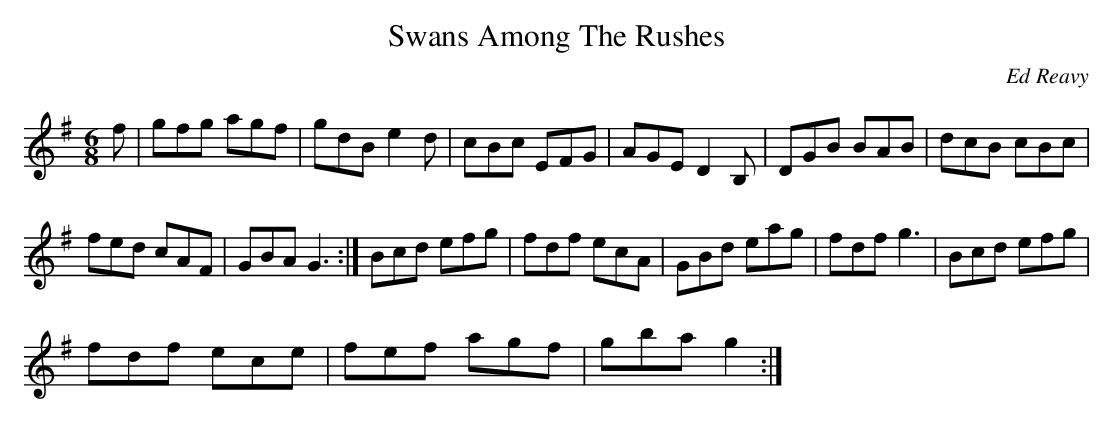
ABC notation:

X:1
T:Swans Among The Rushes
C:Ed Reavy
M:6/8
L:1/8
K:G
f|gfg agf|gdB e2 d|cBc EFG|AGE D2 B,|DGB BAB|dcB cBc|
fed cAF|GBA G3:|Bcd efg|fdf ecA|GBd eag|fdf g3|Bcd efg|
fdf ece|fef agf|gba g2:|
